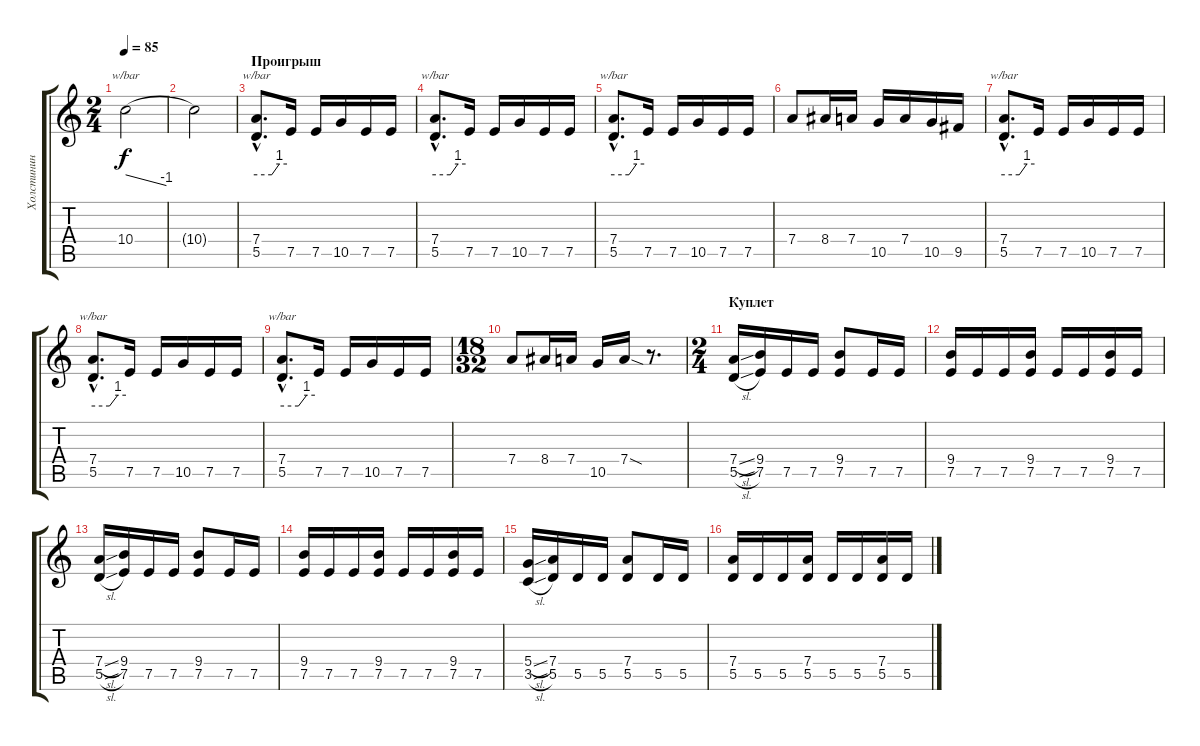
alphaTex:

\track ("Холстинин" "Холстинин") {instrument overdrivenguitar}
\staff {score tabs}
\tuning (E4 B3 G3 D3 A2 E2) {hide}
\ts (2 4)
\tempo 85
\clef g2
\ks c
10.4.2{tbe (dive default 0 0 60 -4) dy f} |
10.4{t}.2 |
\section ("" "Проигрыш")
(7.4{hac} 5.5{hac}).8{d tbe (custom default 0 0 30 0 45 4 60 4)} 7.5.16 7.5.16 10.5.16 7.5.16 7.5.16 |
(7.4{hac} 5.5{hac}).8{d tbe (custom default 0 0 30 0 45 4 60 4)} 7.5.16 7.5.16 10.5.16 7.5.16 7.5.16 |
(7.4{hac} 5.5{hac}).8{d tbe (custom default 0 0 30 0 45 4 60 4)} 7.5.16 7.5.16 10.5.16 7.5.16 7.5.16 |
7.4.8 8.4.16 7.4.16 10.5.16 7.4.16 10.5.16 9.5.16 |
(7.4{hac} 5.5{hac}).8{d tbe (custom default 0 0 30 0 45 4 60 4)} 7.5.16 7.5.16 10.5.16 7.5.16 7.5.16 |
(7.4{hac} 5.5{hac}).8{d tbe (custom default 0 0 30 0 45 4 60 4)} 7.5.16 7.5.16 10.5.16 7.5.16 7.5.16 |
(7.4{hac} 5.5{hac}).8{d tbe (custom default 0 0 30 0 45 4 60 4)} 7.5.16 7.5.16 10.5.16 7.5.16 7.5.16 |
\ts (18 32)
7.4.8 8.4.16 7.4.16 10.5.16 7.4{sod}.16 r.8{d} |
\ts (2 4)
\section ("" "Куплет")
(7.4{sl} 5.5{sl}).16 (9.4 7.5).16 7.5.16 7.5.16 (9.4 7.5).8 7.5.16 7.5.16 |
(9.4 7.5).16 7.5.16 7.5.16 (9.4 7.5).16 7.5.16 7.5.16 (9.4 7.5).16 7.5.16 |
(7.4{sl} 5.5{sl}).16 (9.4 7.5).16 7.5.16 7.5.16 (9.4 7.5).8 7.5.16 7.5.16 |
(9.4 7.5).16 7.5.16 7.5.16 (9.4 7.5).16 7.5.16 7.5.16 (9.4 7.5).16 7.5.16 |
(5.4{sl} 3.5{sl}).16 (7.4 5.5).16 5.5.16 5.5.16 (7.4 5.5).8 5.5.16 5.5.16 |
(7.4 5.5).16 5.5.16 5.5.16 (7.4 5.5).16 5.5.16 5.5.16 (7.4 5.5).16 5.5.16
